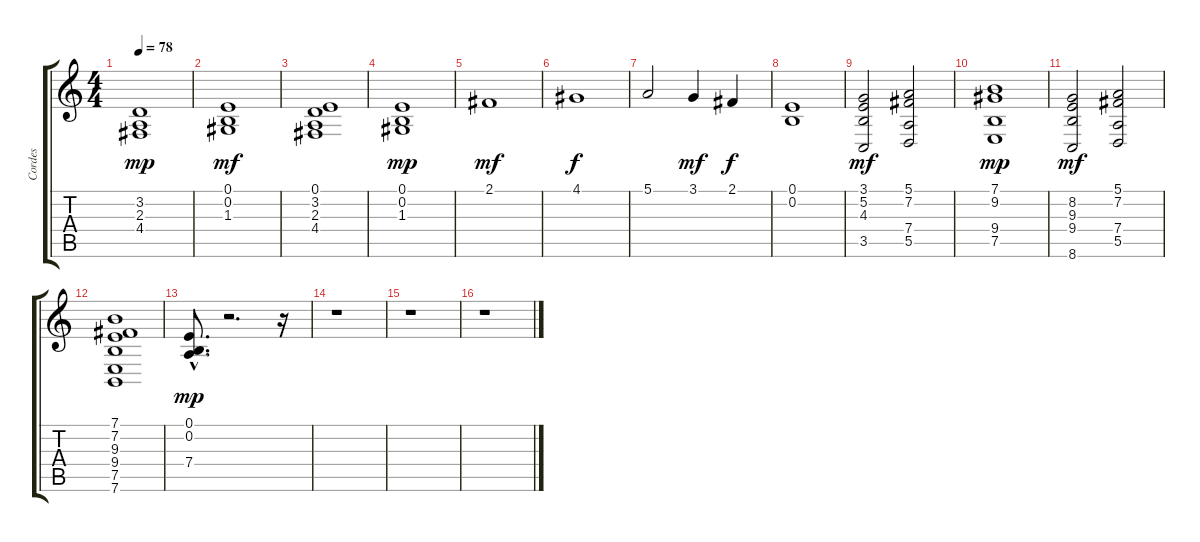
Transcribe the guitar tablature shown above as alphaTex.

\track ("Cordes" "Cordes") {instrument stringensemble1}
\staff {score tabs}
\tuning (E4 B3 G3 D3 A2 E2) {hide}
\ts (4 4)
\tempo 78
\clef g2
\ks c
(3.2 2.3 4.4).1{dy mp} |
(0.1 0.2 1.3).1{dy mf} |
(0.1 3.2 2.3 4.4).1 |
(0.1 0.2 1.3).1{dy mp} |
2.1.1{dy mf} |
4.1.1{dy f} |
5.1.2 3.1.4{dy mf} 2.1.4{dy f} |
(0.1 0.2).1 |
(3.1 5.2 4.3 3.5).2{dy mf} (5.1 7.2 7.4 5.5).2 |
(7.1 9.2 9.4 7.5).1{dy mp} |
(8.2 9.3 9.4 8.6).2{dy mf} (5.1 7.2 7.4 5.5).2 |
(7.1 7.2 9.3 9.4 7.5 7.6).1 |
(0.1 0.2 7.4{hac}).8{d dy mp} r.2{d} r.16 |
r.1 |
r.1 |
r.1
